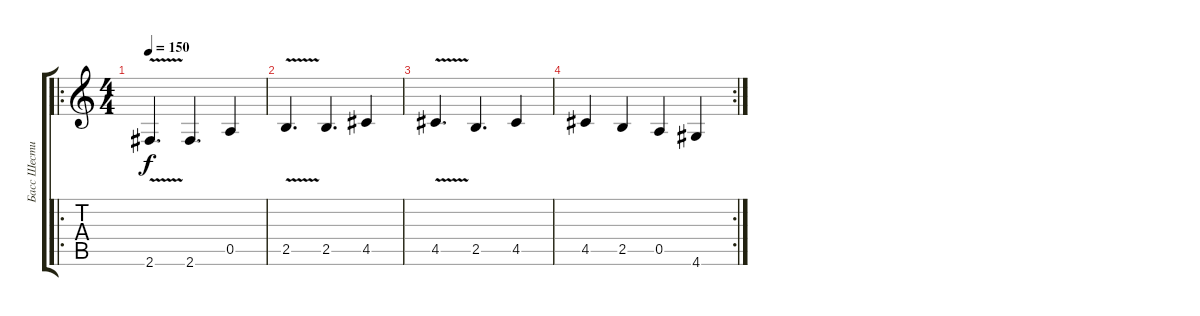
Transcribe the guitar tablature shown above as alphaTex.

\track ("Басс Шестиструнка" "Басс Шести") {instrument acousticguitarsteel}
\staff {score tabs}
\tuning (E4 B3 G3 D3 A2 E2) {hide}
\ro
\ts (4 4)
\tempo 150
\clef g2
\ks c
2.6{v}.4{d dy f} 2.6.4{d} 0.5.4 |
2.5{v}.4{d} 2.5.4{d} 4.5.4 |
4.5{v}.4{d} 2.5.4{d} 4.5.4 |
\rc 2
4.5.4 2.5.4 0.5.4 4.6.4
